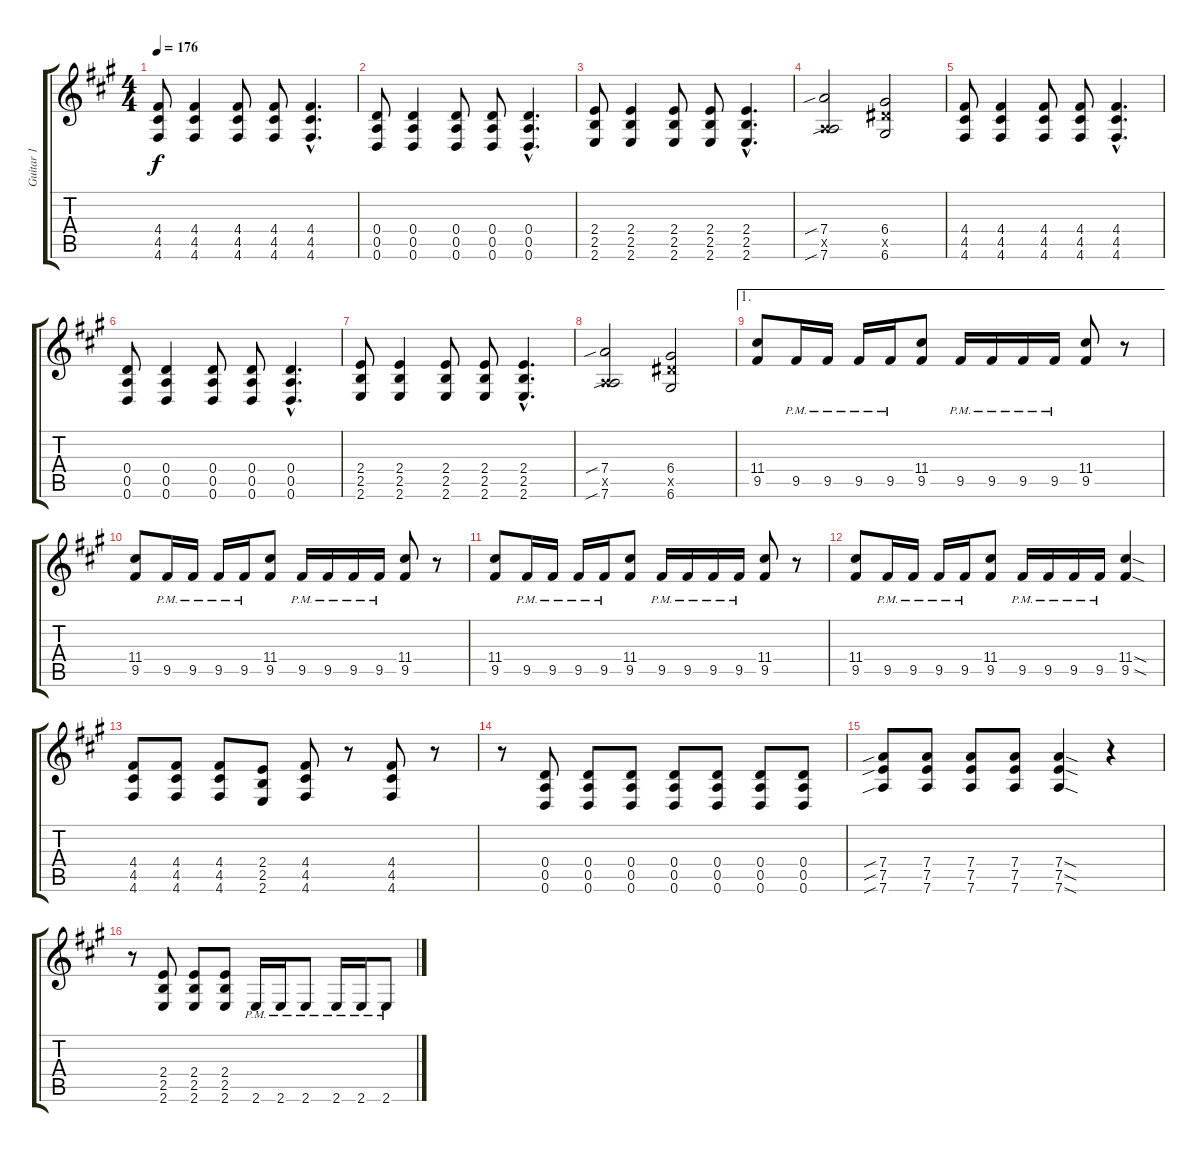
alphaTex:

\track ("Guitar 1" "Guitar 1") {instrument distortionguitar}
\staff {score tabs}
\tuning (E4 B3 G3 D3 A2 D2) {hide}
\ts (4 4)
\tempo 176
\clef g2
\ks a
(4.4 4.5 4.6).8{dy f} (4.4 4.5 4.6).4 (4.4 4.5 4.6).8 (4.4 4.5 4.6).8 (4.4{hac} 4.5{hac} 4.6{hac}).4{d} |
(0.4 0.5 0.6).8 (0.4 0.5 0.6).4 (0.4 0.5 0.6).8 (0.4 0.5 0.6).8 (0.4{hac} 0.5{hac} 0.6{hac}).4{d} |
(2.4 2.5 2.6).8 (2.4 2.5 2.6).4 (2.4 2.5 2.6).8 (2.4 2.5 2.6).8 (2.4{hac} 2.5{hac} 2.6{hac}).4{d} |
(7.4{sib} 0.5{x} 7.6{sib}).2 (6.4 6.5{x} 6.6).2 |
(4.4 4.5 4.6).8 (4.4 4.5 4.6).4 (4.4 4.5 4.6).8 (4.4 4.5 4.6).8 (4.4{hac} 4.5{hac} 4.6{hac}).4{d} |
(0.4 0.5 0.6).8 (0.4 0.5 0.6).4 (0.4 0.5 0.6).8 (0.4 0.5 0.6).8 (0.4{hac} 0.5{hac} 0.6{hac}).4{d} |
(2.4 2.5 2.6).8 (2.4 2.5 2.6).4 (2.4 2.5 2.6).8 (2.4 2.5 2.6).8 (2.4{hac} 2.5{hac} 2.6{hac}).4{d} |
(7.4{sib} 0.5{x} 7.6{sib}).2 (6.4 6.5{x} 6.6).2 |
\ae 1
(11.4 9.5).8 9.5{pm}.16 9.5{pm}.16 9.5{pm}.16 9.5{pm}.16 (11.4 9.5).8 9.5{pm}.16 9.5{pm}.16 9.5{pm}.16 9.5{pm}.16 (11.4 9.5).8 r.8 |
(11.4 9.5).8 9.5{pm}.16 9.5{pm}.16 9.5{pm}.16 9.5{pm}.16 (11.4 9.5).8 9.5{pm}.16 9.5{pm}.16 9.5{pm}.16 9.5{pm}.16 (11.4 9.5).8 r.8 |
(11.4 9.5).8 9.5{pm}.16 9.5{pm}.16 9.5{pm}.16 9.5{pm}.16 (11.4 9.5).8 9.5{pm}.16 9.5{pm}.16 9.5{pm}.16 9.5{pm}.16 (11.4 9.5).8 r.8 |
(11.4 9.5).8 9.5{pm}.16 9.5{pm}.16 9.5{pm}.16 9.5{pm}.16 (11.4 9.5).8 9.5{pm}.16 9.5{pm}.16 9.5{pm}.16 9.5{pm}.16 (11.4{sod} 9.5{sod}).4 |
(4.4 4.5 4.6).8 (4.4 4.5 4.6).8 (4.4 4.5 4.6).8 (2.4 2.5 2.6).8 (4.4 4.5 4.6).8 r.8 (4.4 4.5 4.6).8 r.8 |
r.8 (0.4 0.5 0.6).8 (0.4 0.5 0.6).8 (0.4 0.5 0.6).8 (0.4 0.5 0.6).8 (0.4 0.5 0.6).8 (0.4 0.5 0.6).8 (0.4 0.5 0.6).8 |
(7.4{sib} 7.5{sib} 7.6{sib}).8 (7.4 7.5 7.6).8 (7.4 7.5 7.6).8 (7.4 7.5 7.6).8 (7.4{sod} 7.5{sod} 7.6{sod}).4 r.4 |
r.8 (2.4 2.5 2.6).8 (2.4 2.5 2.6).8 (2.4 2.5 2.6).8 2.6{pm}.16 2.6{pm}.16 2.6{pm}.8 2.6{pm}.16 2.6{pm}.16 2.6{pm}.8
